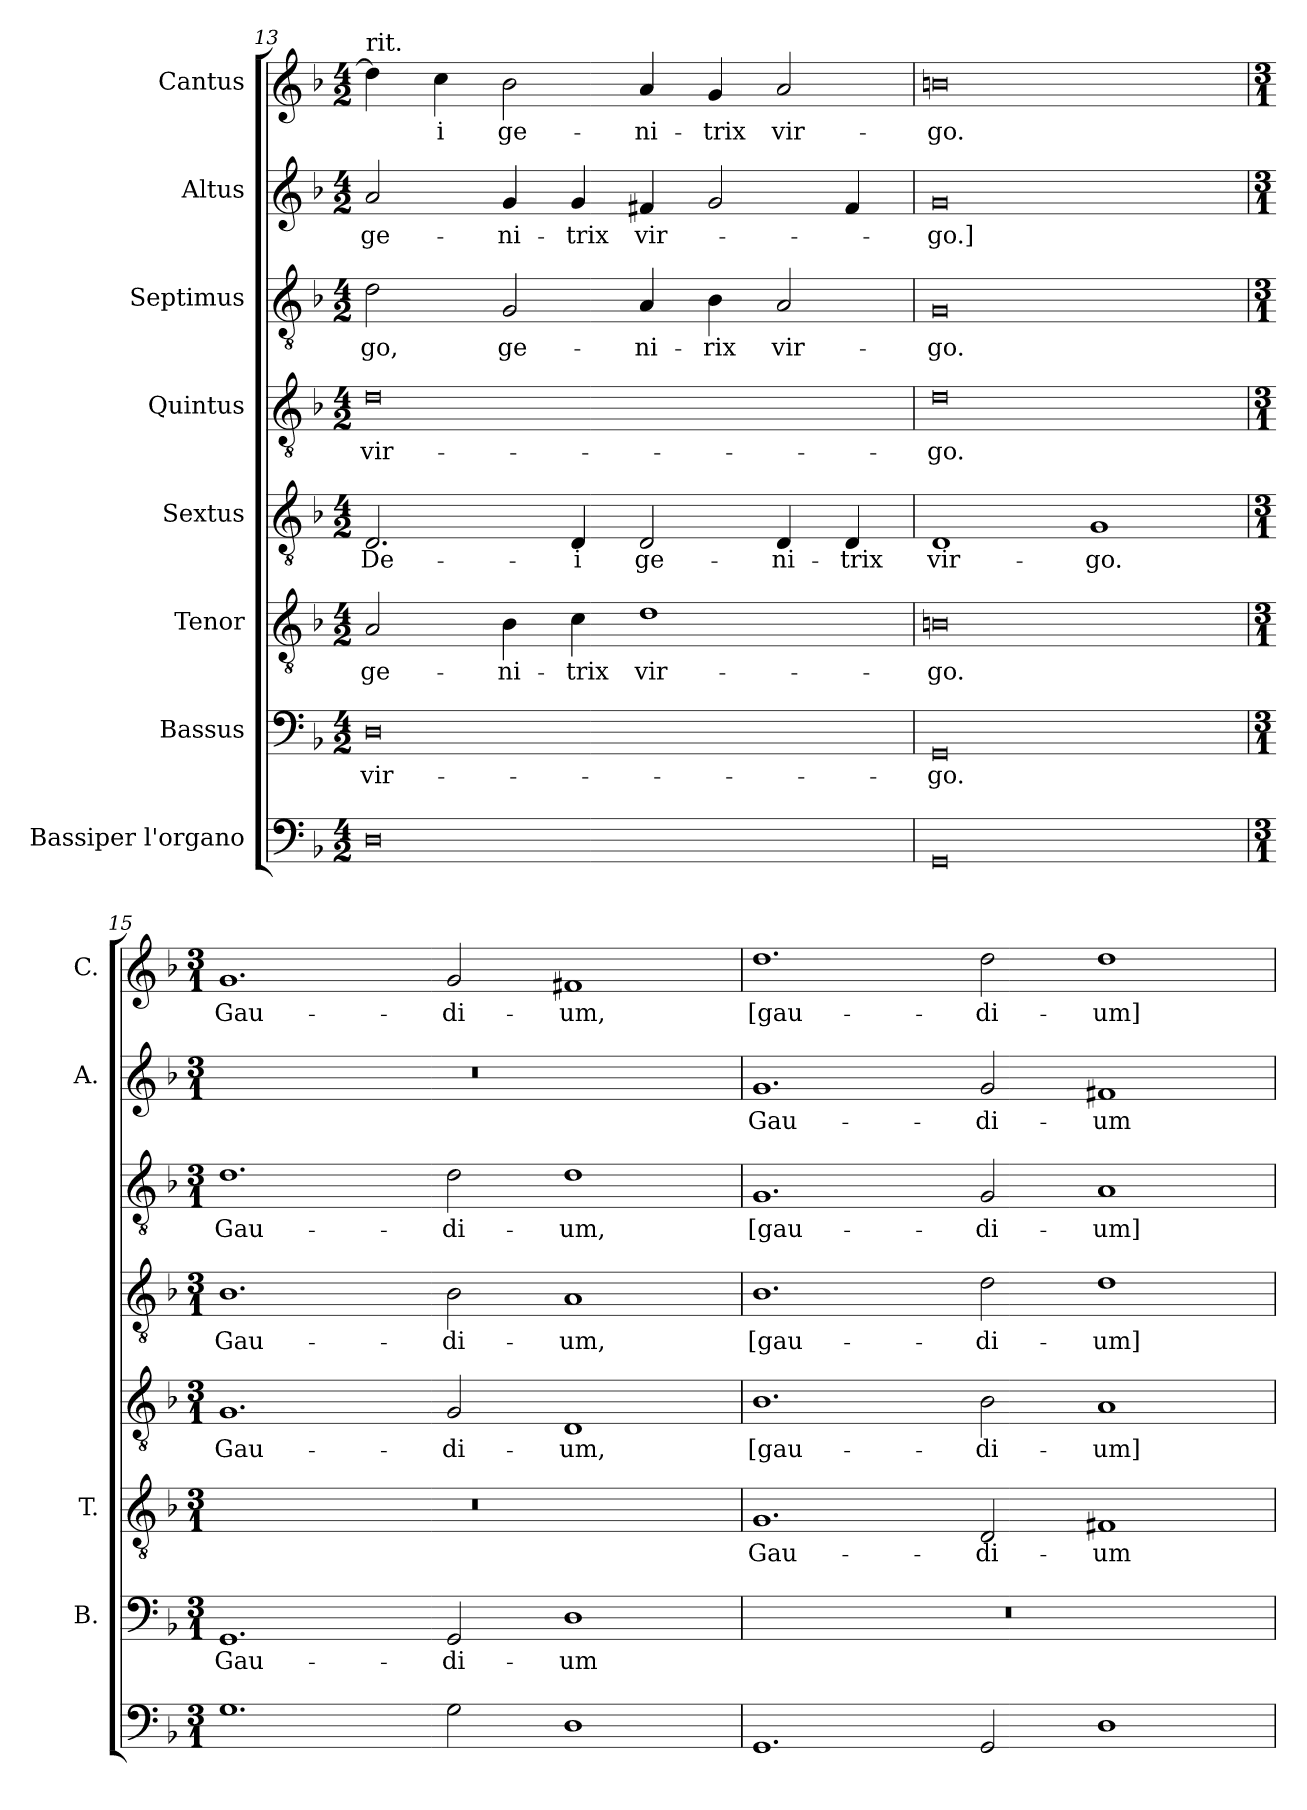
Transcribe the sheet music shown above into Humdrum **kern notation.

**kern	**kern	**text	**kern	**text	**kern	**text	**kern	**text	**kern	**text	**kern	**text	**kern	**text
*part8	*part7	*part7	*part6	*part6	*part5	*part5	*part4	*part4	*part3	*part3	*part2	*part2	*part1	*part1
*staff8	*staff7	*staff7	*staff6	*staff6	*staff5	*staff5	*staff4	*staff4	*staff3	*staff3	*staff2	*staff2	*staff1	*staff1
*I"Bassiper l'organo	*I"Bassus	*	*I"Tenor	*	*I"Sextus	*	*I"Quintus	*	*I"Septimus	*	*I"Altus	*	*I"Cantus	*
*	*I'B.	*	*I'T.	*	*	*	*	*	*	*	*I'A.	*	*I'C.	*
*clefF4	*clefF4	*	*clefGv2	*	*clefGv2	*	*clefGv2	*	*clefGv2	*	*clefG2	*	*clefG2	*
*	*	*	*ITrd7c12	*	*ITrd7c12	*	*ITrd7c12	*	*ITrd7c12	*	*	*	*	*
*k[b-]	*k[b-]	*	*k[b-]	*	*k[b-]	*	*k[b-]	*	*k[b-]	*	*k[b-]	*	*k[b-]	*
*d:	*d:	*	*d:	*	*d:	*	*d:	*	*d:	*	*d:	*	*d:	*
*M4/2	*M4/2	*	*M4/2	*	*M4/2	*	*M4/2	*	*M4/2	*	*M4/2	*	*M4/2	*
=13	=13	=13	=13	=13	=13	=13	=13	=13	=13	=13	=13	=13	=13	=13
!	!	!	!	!	!	!	!	!	!	!	!	!	!LO:TX:a:t=rit.	!
!	!	!LO:LY:b	!	!LO:LY:b	!	!LO:LY:b	!	!LO:LY:b	!	!LO:LY:b	!	!LO:LY:b	!	!
0D	0D	vir-	2AA/	ge-	2.DD/	De-	0D	vir-	2D\	-go,	2a/	ge-	4dd\]	.
!	!	!	!	!	!	!	!	!	!	!	!	!	!	!LO:LY:b
.	.	.	.	.	.	.	.	.	.	.	.	.	4cc\	-i
!	!	!	!	!LO:LY:b	!	!	!	!	!	!LO:LY:b	!	!LO:LY:b	!	!LO:LY:b
.	.	.	4BB-\	-ni-	.	.	.	.	2GG/	ge-	4g/	-ni-	2b-\	ge-
!	!	!	!	!LO:LY:b	!	!LO:LY:b	!	!	!	!	!	!LO:LY:b	!	!
.	.	.	4C\	-trix	4DD/	-i	.	.	.	.	4g/	-trix	.	.
!	!	!	!	!LO:LY:b	!	!LO:LY:b	!	!	!	!LO:LY:b	!	!LO:LY:b	!	!LO:LY:b
.	.	.	1D	vir-	2DD/	ge-	.	.	4AA/	-ni-	4f#X/	vir-	4a/	-ni-
!	!	!	!	!	!	!	!	!	!	!LO:LY:b	!	!	!	!LO:LY:b
.	.	.	.	.	.	.	.	.	4BB-\	-rix	2g/	.	4g/	-trix
!	!	!	!	!	!	!LO:LY:b	!	!	!	!LO:LY:b	!	!	!	!LO:LY:b
.	.	.	.	.	4DD/	-ni-	.	.	2AA/	vir-	.	.	2a/	vir-
!	!	!	!	!	!	!LO:LY:b	!	!	!	!	!	!	!	!
.	.	.	.	.	4DD/	-trix	.	.	.	.	4f#/	.	.	.
=14	=14	=14	=14	=14	=14	=14	=14	=14	=14	=14	=14	=14	=14	=14
!	!	!LO:LY:b	!	!LO:LY:b	!	!LO:LY:b	!	!LO:LY:b	!	!LO:LY:b	!	!LO:LY:b	!	!LO:LY:b
0GG	0GG	-go.	0BBn	-go.	1DD	vir-	0D	-go.	0GG	-go.	0g	-go.]	0bn	-go.
!	!	!	!	!	!	!LO:LY:b	!	!	!	!	!	!	!	!
.	.	.	.	.	1GG	-go.	.	.	.	.	.	.	.	.
!!LO:PB:g=z
=15	=15	=15	=15	=15	=15	=15	=15	=15	=15	=15	=15	=15	=15	=15
*M3/1	*M3/1	*	*M3/1	*	*M3/1	*	*M3/1	*	*M3/1	*	*M3/1	*	*M3/1	*
!	!	!LO:LY:b	!LO:N:vis=1	!	!	!LO:LY:b	!	!LO:LY:b	!	!LO:LY:b	!LO:N:vis=1	!	!	!LO:LY:b
1.G	1.GG	Gau-	0.r	.	1.GG	Gau-	1.BB-	Gau-	1.D	Gau-	0.r	.	1.g	Gau-
!	!	!LO:LY:b	!	!	!	!LO:LY:b	!	!LO:LY:b	!	!LO:LY:b	!	!	!	!LO:LY:b
2G\	2GG/	-di-	.	.	2GG/	-di-	2BB-\	-di-	2D\	-di-	.	.	2g/	-di-
!	!	!LO:LY:b	!	!	!	!LO:LY:b	!	!LO:LY:b	!	!LO:LY:b	!	!	!	!LO:LY:b
1D	1D	-um	.	.	1DD	-um,	1AA	-um,	1D	-um,	.	.	1f#X	-um,
=16	=16	=16	=16	=16	=16	=16	=16	=16	=16	=16	=16	=16	=16	=16
!	!LO:N:vis=1	!	!	!LO:LY:b	!	!LO:LY:b	!	!LO:LY:b	!	!LO:LY:b	!	!LO:LY:b	!	!LO:LY:b
1.GG	0.r	.	1.GG	Gau-	1.BB-	[gau-	1.BB-	[gau-	1.GG	[gau-	1.g	Gau-	1.dd	[gau-
!	!	!	!	!LO:LY:b	!	!LO:LY:b	!	!LO:LY:b	!	!LO:LY:b	!	!LO:LY:b	!	!LO:LY:b
2GG/	.	.	2DD/	-di-	2BB-\	-di-	2D\	-di-	2GG/	-di-	2g/	-di-	2dd\	-di-
!	!	!	!	!LO:LY:b	!	!LO:LY:b	!	!LO:LY:b	!	!LO:LY:b	!	!LO:LY:b	!	!LO:LY:b
1D	.	.	1FF#X	-um	1AA	-um]	1D	-um]	1AA	-um]	1f#X	-um	1dd	-um]
=	=	=	=	=	=	=	=	=	=	=	=	=	=	=
*-	*-	*-	*-	*-	*-	*-	*-	*-	*-	*-	*-	*-	*-	*-
